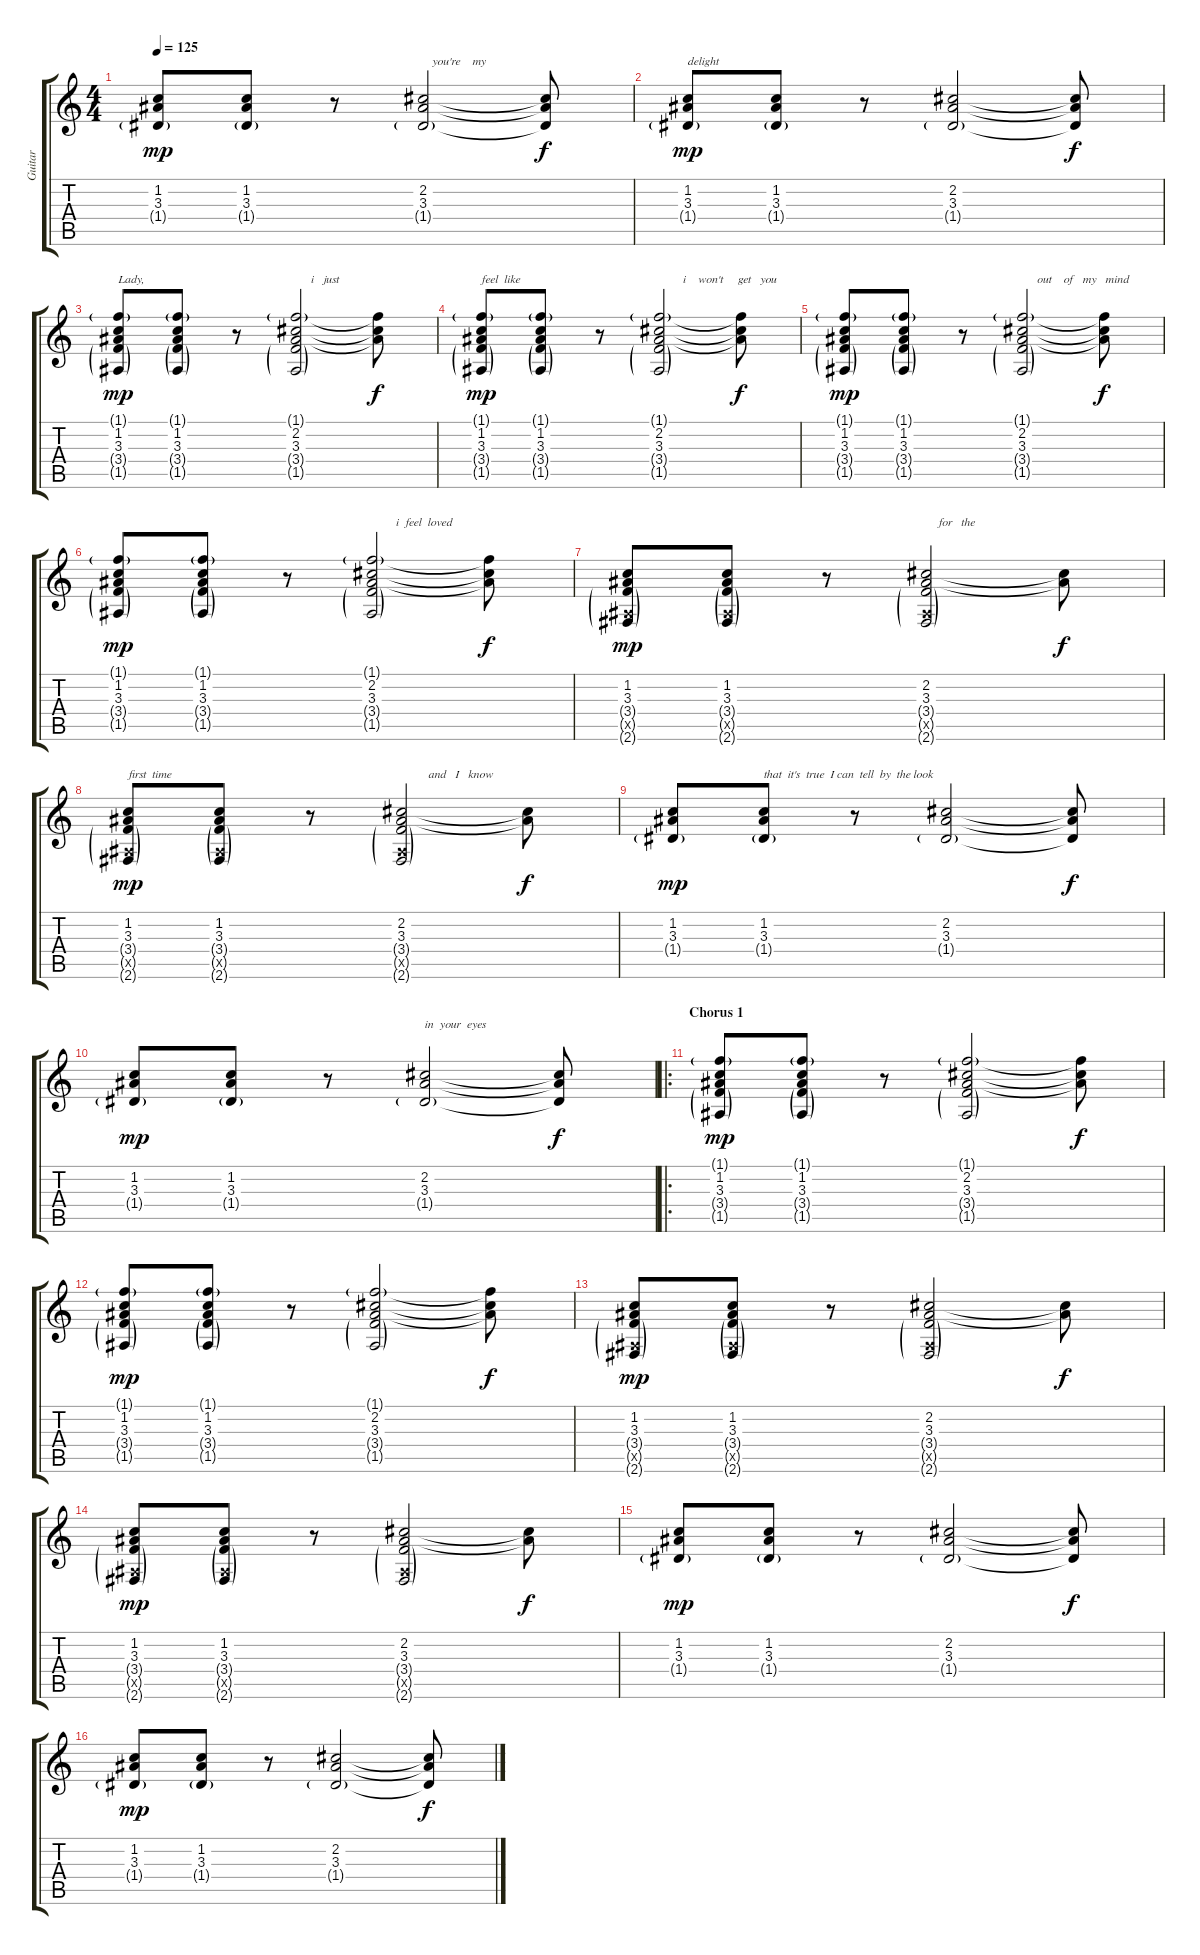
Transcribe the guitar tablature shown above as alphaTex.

\track ("Guitar" "Guitar") {instrument electricguitarjazz}
\staff {score tabs}
\tuning (E4 B3 G3 D3 A2 E2) {hide}
\ts (4 4)
\tempo 125
\clef g2
\ks c
(1.2 3.3 1.4{g}).8{dy mp} (1.2 3.3 1.4{g}).8 r.8 (2.2 3.3 1.4{g}).2{txt "   you're    my"} (2.2{t} 3.3{t} 1.4{t}).8{dy f} |
(1.2 3.3 1.4{g}).8{txt "delight" dy mp} (1.2 3.3 1.4{g}).8 r.8 (2.2 3.3 1.4{g}).2 (2.2{t} 3.3{t} 1.4{t}).8{dy f} |
(1.1{g} 1.2 3.3 3.4{g} 1.5{g}).8{txt "Lady," dy mp} (1.1{g} 1.2 3.3 3.4{g} 1.5{g}).8 r.8 (1.1{g} 2.2 3.3 3.4{g} 1.5{g}).2{txt "     i   just"} (1.1{t} 2.2{t} 3.3{t}).8{dy f} |
(1.1{g} 1.2 3.3 3.4{g} 1.5{g}).8{txt "feel  like" dy mp} (1.1{g} 1.2 3.3 3.4{g} 1.5{g}).8 r.8 (1.1{g} 2.2 3.3 3.4{g} 1.5{g}).2{txt "        i    won't     get   you"} (1.1{t} 2.2{t} 3.3{t}).8{dy f} |
(1.1{g} 1.2 3.3 3.4{g} 1.5{g}).8{dy mp} (1.1{g} 1.2 3.3 3.4{g} 1.5{g}).8 r.8 (1.1{g} 2.2 3.3 3.4{g} 1.5{g}).2{txt "     out    of   my   mind"} (1.1{t} 2.2{t} 3.3{t}).8{dy f} |
(1.1{g} 1.2 3.3 3.4{g} 1.5{g}).8{dy mp} (1.1{g} 1.2 3.3 3.4{g} 1.5{g}).8 r.8 (1.1{g} 2.2 3.3 3.4{g} 1.5{g}).2{txt "        i  feel  loved"} (1.1{t} 2.2{t} 3.3{t}).8{dy f} |
(1.2 3.3 3.4{g} 1.5{g x} 2.6{g}).8{dy mp} (1.2 3.3 3.4{g} 1.5{g x} 2.6{g}).8 r.8 (2.2 3.3 3.4{g} 1.5{g x} 2.6{g}).2{txt "    for   the"} (2.2{t} 3.3{t}).8{dy f} |
(1.2 3.3 3.4{g} 1.5{g x} 2.6{g}).8{txt "first  time" dy mp} (1.2 3.3 3.4{g} 1.5{g x} 2.6{g}).8 r.8 (2.2 3.3 3.4{g} 1.5{g x} 2.6{g}).2{txt "         and   I   know "} (2.2{t} 3.3{t}).8{dy f} |
(1.2 3.3 1.4{g}).8{dy mp} (1.2 3.3 1.4{g}).8{txt "that  it's  true  I can  tell  by  the look"} r.8 (2.2 3.3 1.4{g}).2 (2.2{t} 3.3{t} 1.4{t}).8{dy f} |
(1.2 3.3 1.4{g}).8{dy mp} (1.2 3.3 1.4{g}).8 r.8 (2.2 3.3 1.4{g}).2{txt "in  your  eyes"} (2.2{t} 3.3{t} 1.4{t}).8{dy f} |
\ro
\section ("" "Chorus 1")
(1.1{g} 1.2 3.3 3.4{g} 1.5{g}).8{dy mp} (1.1{g} 1.2 3.3 3.4{g} 1.5{g}).8 r.8 (1.1{g} 2.2 3.3 3.4{g} 1.5{g}).2 (1.1{t} 2.2{t} 3.3{t}).8{dy f} |
(1.1{g} 1.2 3.3 3.4{g} 1.5{g}).8{dy mp} (1.1{g} 1.2 3.3 3.4{g} 1.5{g}).8 r.8 (1.1{g} 2.2 3.3 3.4{g} 1.5{g}).2 (1.1{t} 2.2{t} 3.3{t}).8{dy f} |
(1.2 3.3 3.4{g} 1.5{g x} 2.6{g}).8{dy mp} (1.2 3.3 3.4{g} 1.5{g x} 2.6{g}).8 r.8 (2.2 3.3 3.4{g} 1.5{g x} 2.6{g}).2 (2.2{t} 3.3{t}).8{dy f} |
(1.2 3.3 3.4{g} 1.5{g x} 2.6{g}).8{dy mp} (1.2 3.3 3.4{g} 1.5{g x} 2.6{g}).8 r.8 (2.2 3.3 3.4{g} 1.5{g x} 2.6{g}).2 (2.2{t} 3.3{t}).8{dy f} |
(1.2 3.3 1.4{g}).8{dy mp} (1.2 3.3 1.4{g}).8 r.8 (2.2 3.3 1.4{g}).2 (2.2{t} 3.3{t} 1.4{t}).8{dy f} |
(1.2 3.3 1.4{g}).8{dy mp} (1.2 3.3 1.4{g}).8 r.8 (2.2 3.3 1.4{g}).2 (2.2{t} 3.3{t} 1.4{t}).8{dy f}
